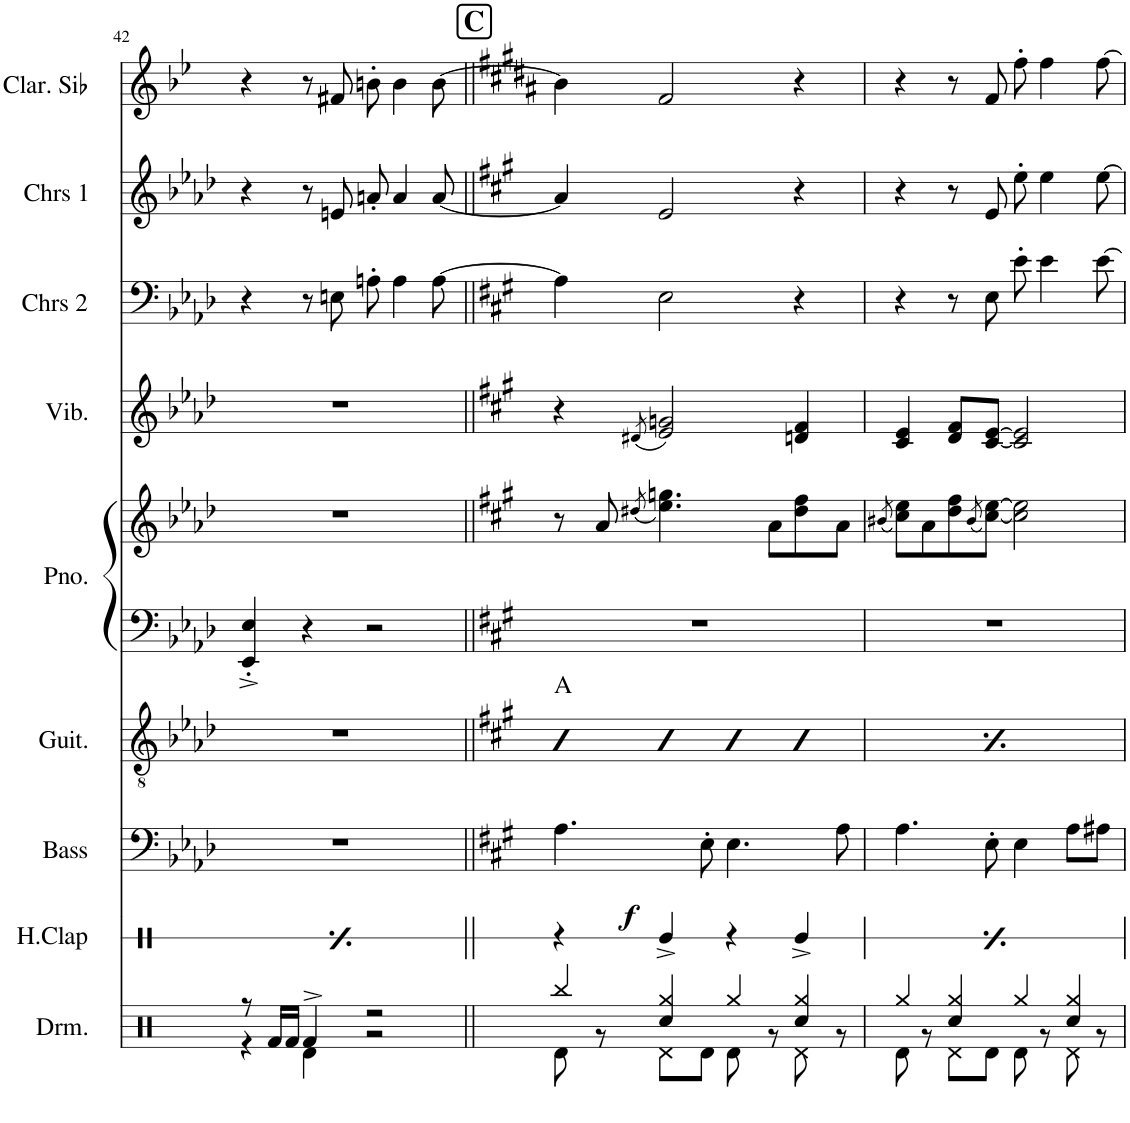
**kern	**kern	**harte	**kern	**kern	**kern	**kern	**kern	**kern
*part7	*part6	*part6	*part5	*part5	*part4	*part3	*part2	*part1
*staff8	*staff7	*	*staff6	*staff5	*staff4	*staff3	*staff2	*staff1
*I"Bass	*I"Accoustic Guitar	*	*I"Piano	*	*I"Vibes	*I"Choirs Man	*I"Choirs Woman	*I"Clarinette en Sib
*I'Bass	*I'Guit.	*	*I'Pno.	*	*I'Vib.	*I'Chrs 2	*I'Chrs 1	*I'Clar. Sib
!!LO:PB:g=z
*clefF4	*clefGv2	*	*clefF4	*clefG2	*clefG2	*clefF4	*clefG2	*clefG2
*Trd7c12	*	*	*	*	*	*	*	*Trd1c2
*k[b-e-a-d-]	*k[b-e-a-d-]	*	*k[b-e-a-d-]	*k[b-e-a-d-]	*k[b-e-a-d-]	*k[b-e-a-d-]	*k[b-e-a-d-]	*k[b-e-]
*M4/4	*M4/4	*	*M4/4	*M4/4	*M4/4	*M4/4	*M4/4	*M4/4
=42	=42	=42	=42	=42	=42	=42	=42	=42
1r	1r	.	4EE-/'^ 4E-/'^	1r	1r	4r	4r	4r
.	.	.	4r	.	.	8r	8r	8r
.	.	.	.	.	.	8En\	8en/	8f#X/
.	.	.	2r	.	.	8An'\	8an'/	8bn'\
.	.	.	.	.	.	4A\	4a/	4b\
.	.	.	.	.	.	[8A\	[8a/	[8b\
!!LO:REH:place=s1:a:B:cj:fs=14:t=C
=43||	=43||	=43||	=43||	=43||	=43||	=43||	=43||	=43||
*k[f#c#g#]	*k[f#c#g#]	*	*k[f#c#g#]	*k[f#c#g#]	*k[f#c#g#]	*k[f#c#g#]	*k[f#c#g#]	*k[f#c#g#d#a#]
*	*^	*	*	*	*	*	*	*
4.A\	8AA 8E 8A 8c#L	4B	A:maj	1r	8r	4r	4A\]	4a/]	4b\]
.	8AA 8E 8A 8c#	.	.	.	8a/	.	.	.	.
.	.	.	.	.	(8qdd#X/	(8qd#X/	.	.	.
.	8AA'>^> 8E'>^> 8A'>^> 8c#'>^>	4B	.	.	4.ee\ 4.ggn\)	2e/ 2gn/)	2E\	2e/	2f#/
8E'\	8AA 8E 8A 8c#J	.	.	.	.	.	.	.	.
4.E\	8AA 8E 8A 8c#L	4B	.	.	.	.	.	.	.
.	8AA 8E 8A 8c#	.	.	.	8a\L	.	.	.	.
.	8AA'>^> 8E'>^> 8A'>^> 8c#'>^>	4B	.	.	8dd#\ 8ff#\	4dn/ 4f#/	4r	4r	4r
8A\	8AA 8E 8A 8c#J	.	.	.	8a\J	.	.	.	.
=44	=44	=44	=44	=44	=44	=44	=44	=44	=44
.	.	.	.	.	(8qb#X/	.	.	.	.
4.A\	8AA 8E 8A 8c#L	4B	A:maj	1r	8cc#\ 8ee\L)	4c#/ 4e/	4r	4r	4r
.	8AA 8E 8A 8c#	.	.	.	8a\	.	.	.	.
.	8AA'>^> 8E'>^> 8A'>^> 8c#'>^>	4B	.	.	8dd\ 8ff#\	8d/ 8f#/L	8r	8r	8r
.	.	.	.	.	(8qb#/	.	.	.	.
8E'\	8AA 8E 8A 8c#J	.	.	.	[8cc#\ [8ee\J)	[8c#/ [8e/J	8E\	8e/	8f#/
4E\	8AA 8E 8A 8c#L	4B	.	.	2cc#\] 2ee\]	2c#/] 2e/]	8e'\	8ee'\	8ff#'\
.	8AA 8E 8A 8c#	.	.	.	.	.	4e\	4ee\	4ff#\
8A\L	8AA'>^> 8E'>^> 8A'>^> 8c#'>^>	4B	.	.	.	.	.	.	.
8A#X\J	8AA 8E 8A 8c#J	.	.	.	.	.	[8e\	[8ee\	[8ff#\
*	*v	*v	*	*	*	*	*	*	*
=	=	=	=	=	=	=	=	=
*-	*-	*-	*-	*-	*-	*-	*-	*-
